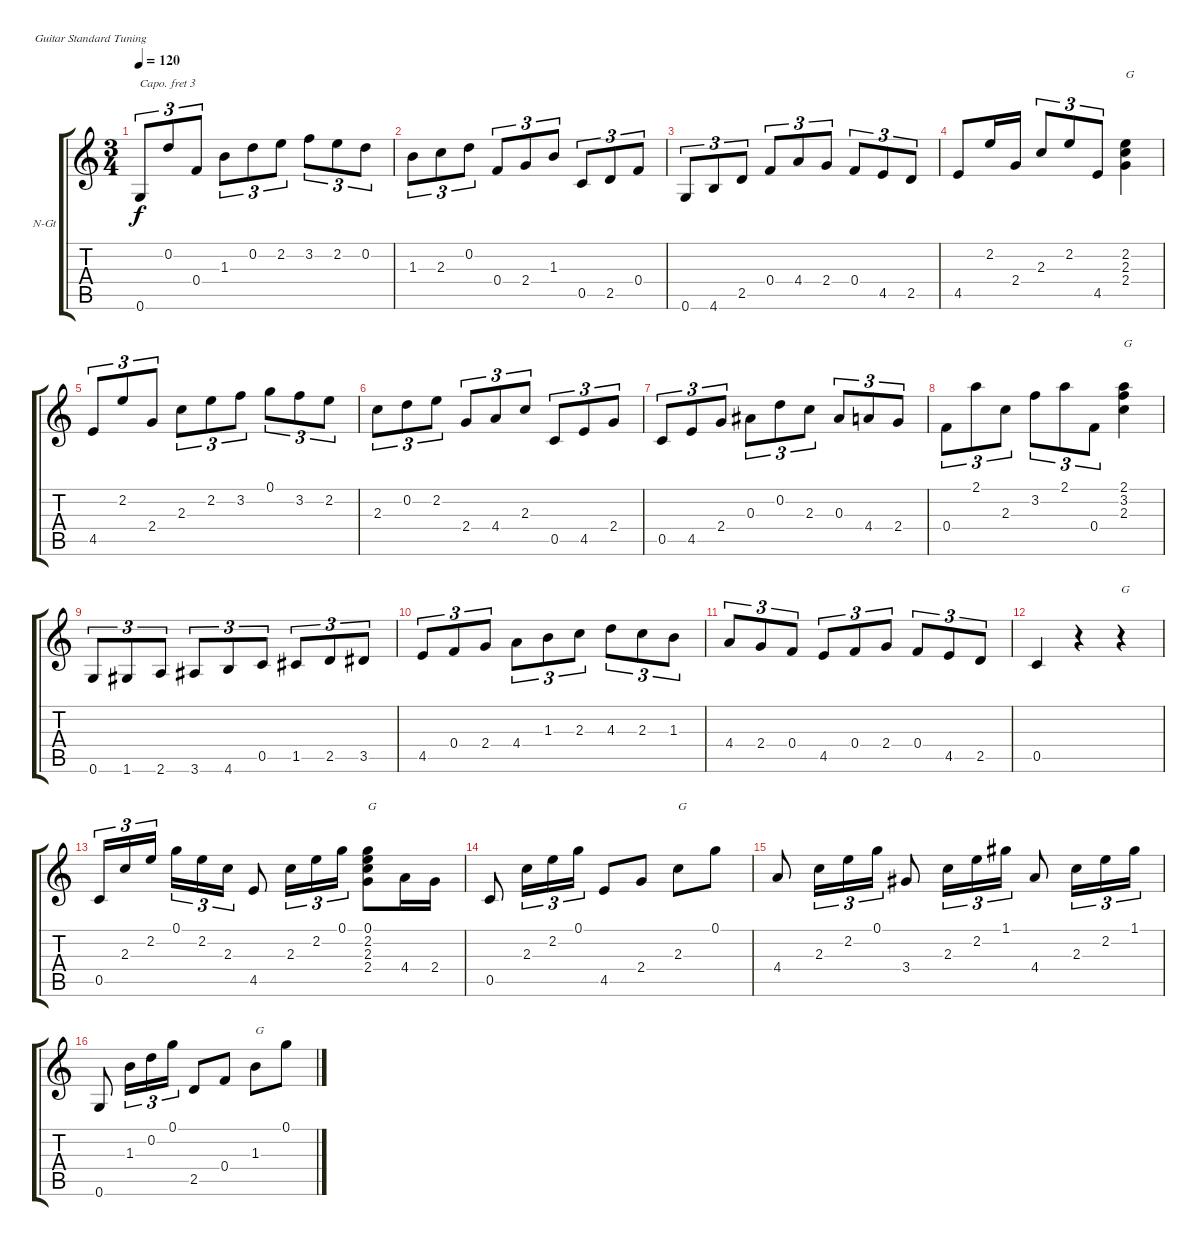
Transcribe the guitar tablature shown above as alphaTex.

\bracketExtendMode groupsimilarinstruments
\firstSystemTrackNameOrientation horizontal
\otherSystemsTrackNameOrientation horizontal
\track ("Alegrias" "N-Gt") {instrument acousticguitarnylon}
\staff {score tabs}
\capo 3
\tuning (E4 B3 G3 D3 A2 E2)
\ts (3 4)
\tempo 120
\clef g2
\ks c
0.6.8{tu (3 2) dy f} 0.2.8{tu (3 2)} 0.4.8{tu (3 2)} 1.3.8{tu (3 2)} 0.2.8{tu (3 2)} 2.2.8{tu (3 2)} 3.2.8{tu (3 2)} 2.2.8{tu (3 2)} 0.2.8{tu (3 2)} |
1.3.8{tu (3 2)} 2.3.8{tu (3 2)} 0.2.8{tu (3 2)} 0.4.8{tu (3 2)} 2.4.8{tu (3 2)} 1.3.8{tu (3 2)} 0.5.8{tu (3 2)} 2.5.8{tu (3 2)} 0.4.8{tu (3 2)} |
0.6.8{tu (3 2)} 4.6.8{tu (3 2)} 2.5.8{tu (3 2)} 0.4.8{tu (3 2)} 4.4.8{tu (3 2)} 2.4.8{tu (3 2)} 0.4.8{tu (3 2)} 4.5.8{tu (3 2)} 2.5.8{tu (3 2)} |
4.5.8 2.2.16 2.4.16 2.3.8{tu (3 2)} 2.2.8{tu (3 2)} 4.5.8{tu (3 2)} (2.2 2.3 2.4).4{txt "G"} |
4.5.8{tu (3 2)} 2.2.8{tu (3 2)} 2.4.8{tu (3 2)} 2.3.8{tu (3 2)} 2.2.8{tu (3 2)} 3.2.8{tu (3 2)} 0.1.8{tu (3 2)} 3.2.8{tu (3 2)} 2.2.8{tu (3 2)} |
2.3.8{tu (3 2)} 0.2.8{tu (3 2)} 2.2.8{tu (3 2)} 2.4.8{tu (3 2)} 4.4.8{tu (3 2)} 2.3.8{tu (3 2)} 0.5.8{tu (3 2)} 4.5.8{tu (3 2)} 2.4.8{tu (3 2)} |
0.5.8{tu (3 2)} 4.5.8{tu (3 2)} 2.4.8{tu (3 2)} 0.3.8{tu (3 2)} 0.2.8{tu (3 2)} 2.3.8{tu (3 2)} 0.3.8{tu (3 2)} 4.4.8{tu (3 2)} 2.4.8{tu (3 2)} |
0.4.8{tu (3 2)} 2.1.8{tu (3 2)} 2.3.8{tu (3 2)} 3.2.8{tu (3 2)} 2.1.8{tu (3 2)} 0.4.8{tu (3 2)} (2.1 3.2 2.3).4{txt "G"} |
0.6.8{tu (3 2)} 1.6.8{tu (3 2)} 2.6.8{tu (3 2)} 3.6.8{tu (3 2)} 4.6.8{tu (3 2)} 0.5.8{tu (3 2)} 1.5.8{tu (3 2)} 2.5.8{tu (3 2)} 3.5.8{tu (3 2)} |
4.5.8{tu (3 2)} 0.4.8{tu (3 2)} 2.4.8{tu (3 2)} 4.4.8{tu (3 2)} 1.3.8{tu (3 2)} 2.3.8{tu (3 2)} 4.3.8{tu (3 2)} 2.3.8{tu (3 2)} 1.3.8{tu (3 2)} |
4.4.8{tu (3 2)} 2.4.8{tu (3 2)} 0.4.8{tu (3 2)} 4.5.8{tu (3 2)} 0.4.8{tu (3 2)} 2.4.8{tu (3 2)} 0.4.8{tu (3 2)} 4.5.8{tu (3 2)} 2.5.8{tu (3 2)} |
0.5.4 r.4 r.4{txt "G"} |
0.5.16{tu (3 2)} 2.3.16{tu (3 2)} 2.2.16{tu (3 2)} 0.1.16{tu (3 2)} 2.2.16{tu (3 2)} 2.3.16{tu (3 2)} 4.5.8 2.3.16{tu (3 2)} 2.2.16{tu (3 2)} 0.1.16{tu (3 2)} (0.1 2.2 2.3 2.4).8{txt "G"} 4.4.16 2.4.16 |
0.5.8 2.3.16{tu (3 2)} 2.2.16{tu (3 2)} 0.1.16{tu (3 2)} 4.5.8 2.4.8 2.3.8{txt "G"} 0.1.8 |
4.4.8 2.3.16{tu (3 2)} 2.2.16{tu (3 2)} 0.1.16{tu (3 2)} 3.4.8 2.3.16{tu (3 2)} 2.2.16{tu (3 2)} 1.1.16{tu (3 2)} 4.4.8 2.3.16{tu (3 2)} 2.2.16{tu (3 2)} 1.1.16{tu (3 2)} |
0.6.8 1.3.16{tu (3 2)} 0.2.16{tu (3 2)} 0.1.16{tu (3 2)} 2.5.8 0.4.8 1.3.8{txt "G"} 0.1.8
